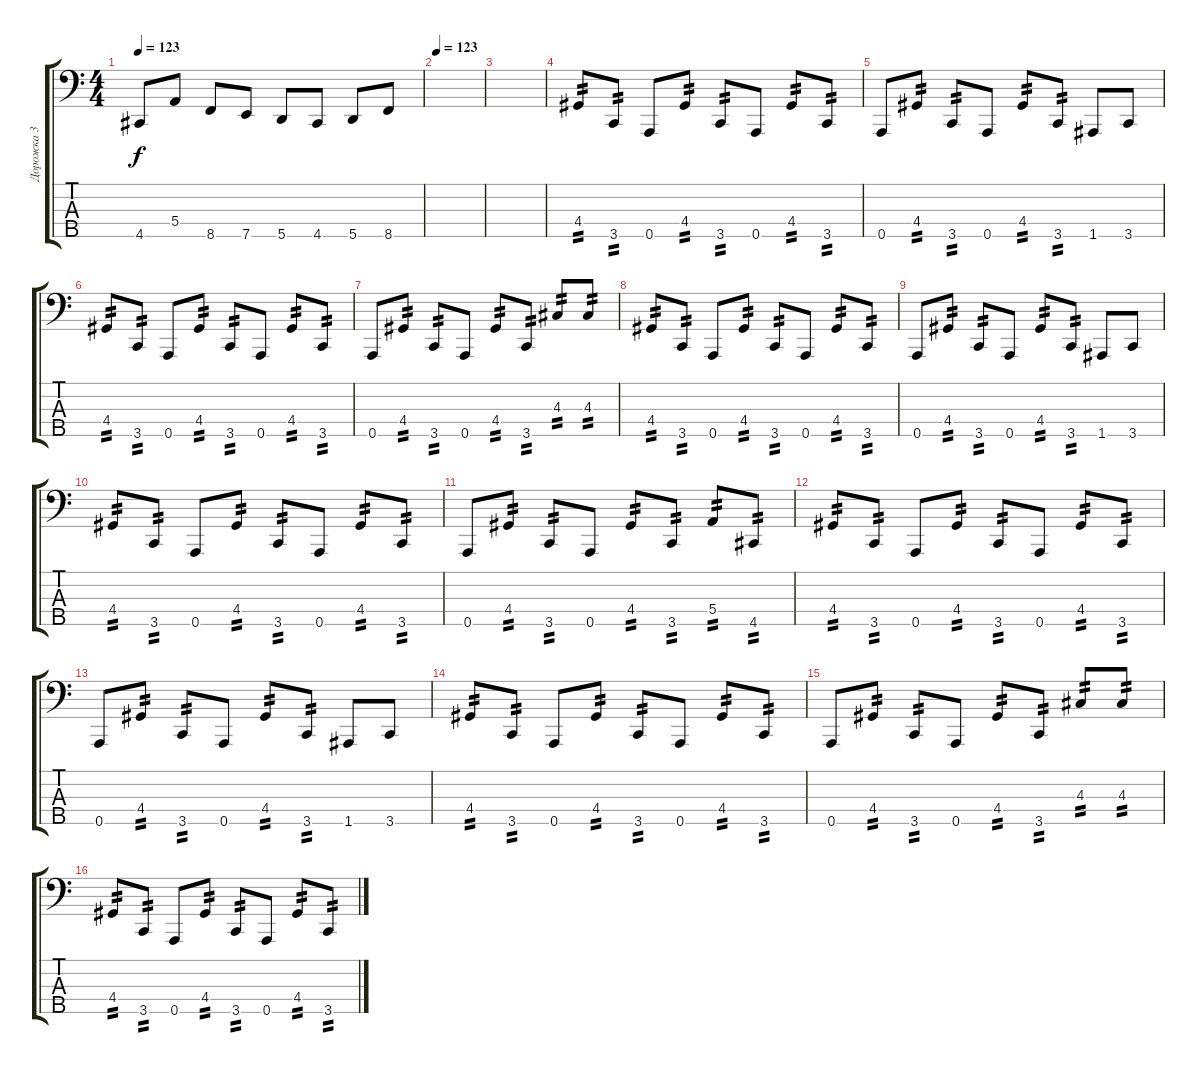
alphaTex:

\track ("Дорожка 3" "Дорожка 3") {instrument electricbasspick}
\staff {score tabs}
\tuning (G2 D2 A1 E1 A0) {hide}
\ts (4 4)
\tempo 123
\clef f4
\ks c
4.5.8{dy f} 5.4.8 8.5.8 7.5.8 5.5.8 4.5.8 5.5.8 8.5.8 |
\tempo 123
|
|
4.4.8{tp 2} 3.5.8{tp 2} 0.5.8 4.4.8{tp 2} 3.5.8{tp 2} 0.5.8 4.4.8{tp 2} 3.5.8{tp 2} |
0.5.8 4.4.8{tp 2} 3.5.8{tp 2} 0.5.8 4.4.8{tp 2} 3.5.8{tp 2} 1.5.8 3.5.8 |
4.4.8{tp 2} 3.5.8{tp 2} 0.5.8 4.4.8{tp 2} 3.5.8{tp 2} 0.5.8 4.4.8{tp 2} 3.5.8{tp 2} |
0.5.8 4.4.8{tp 2} 3.5.8{tp 2} 0.5.8 4.4.8{tp 2} 3.5.8{tp 2} 4.3.8{tp 2} 4.3.8{tp 2} |
4.4.8{tp 2} 3.5.8{tp 2} 0.5.8 4.4.8{tp 2} 3.5.8{tp 2} 0.5.8 4.4.8{tp 2} 3.5.8{tp 2} |
0.5.8 4.4.8{tp 2} 3.5.8{tp 2} 0.5.8 4.4.8{tp 2} 3.5.8{tp 2} 1.5.8 3.5.8 |
4.4.8{tp 2} 3.5.8{tp 2} 0.5.8 4.4.8{tp 2} 3.5.8{tp 2} 0.5.8 4.4.8{tp 2} 3.5.8{tp 2} |
0.5.8 4.4.8{tp 2} 3.5.8{tp 2} 0.5.8 4.4.8{tp 2} 3.5.8{tp 2} 5.4.8{tp 2} 4.5.8{tp 2} |
4.4.8{tp 2} 3.5.8{tp 2} 0.5.8 4.4.8{tp 2} 3.5.8{tp 2} 0.5.8 4.4.8{tp 2} 3.5.8{tp 2} |
0.5.8 4.4.8{tp 2} 3.5.8{tp 2} 0.5.8 4.4.8{tp 2} 3.5.8{tp 2} 1.5.8 3.5.8 |
4.4.8{tp 2} 3.5.8{tp 2} 0.5.8 4.4.8{tp 2} 3.5.8{tp 2} 0.5.8 4.4.8{tp 2} 3.5.8{tp 2} |
0.5.8 4.4.8{tp 2} 3.5.8{tp 2} 0.5.8 4.4.8{tp 2} 3.5.8{tp 2} 4.3.8{tp 2} 4.3.8{tp 2} |
4.4.8{tp 2} 3.5.8{tp 2} 0.5.8 4.4.8{tp 2} 3.5.8{tp 2} 0.5.8 4.4.8{tp 2} 3.5.8{tp 2}
